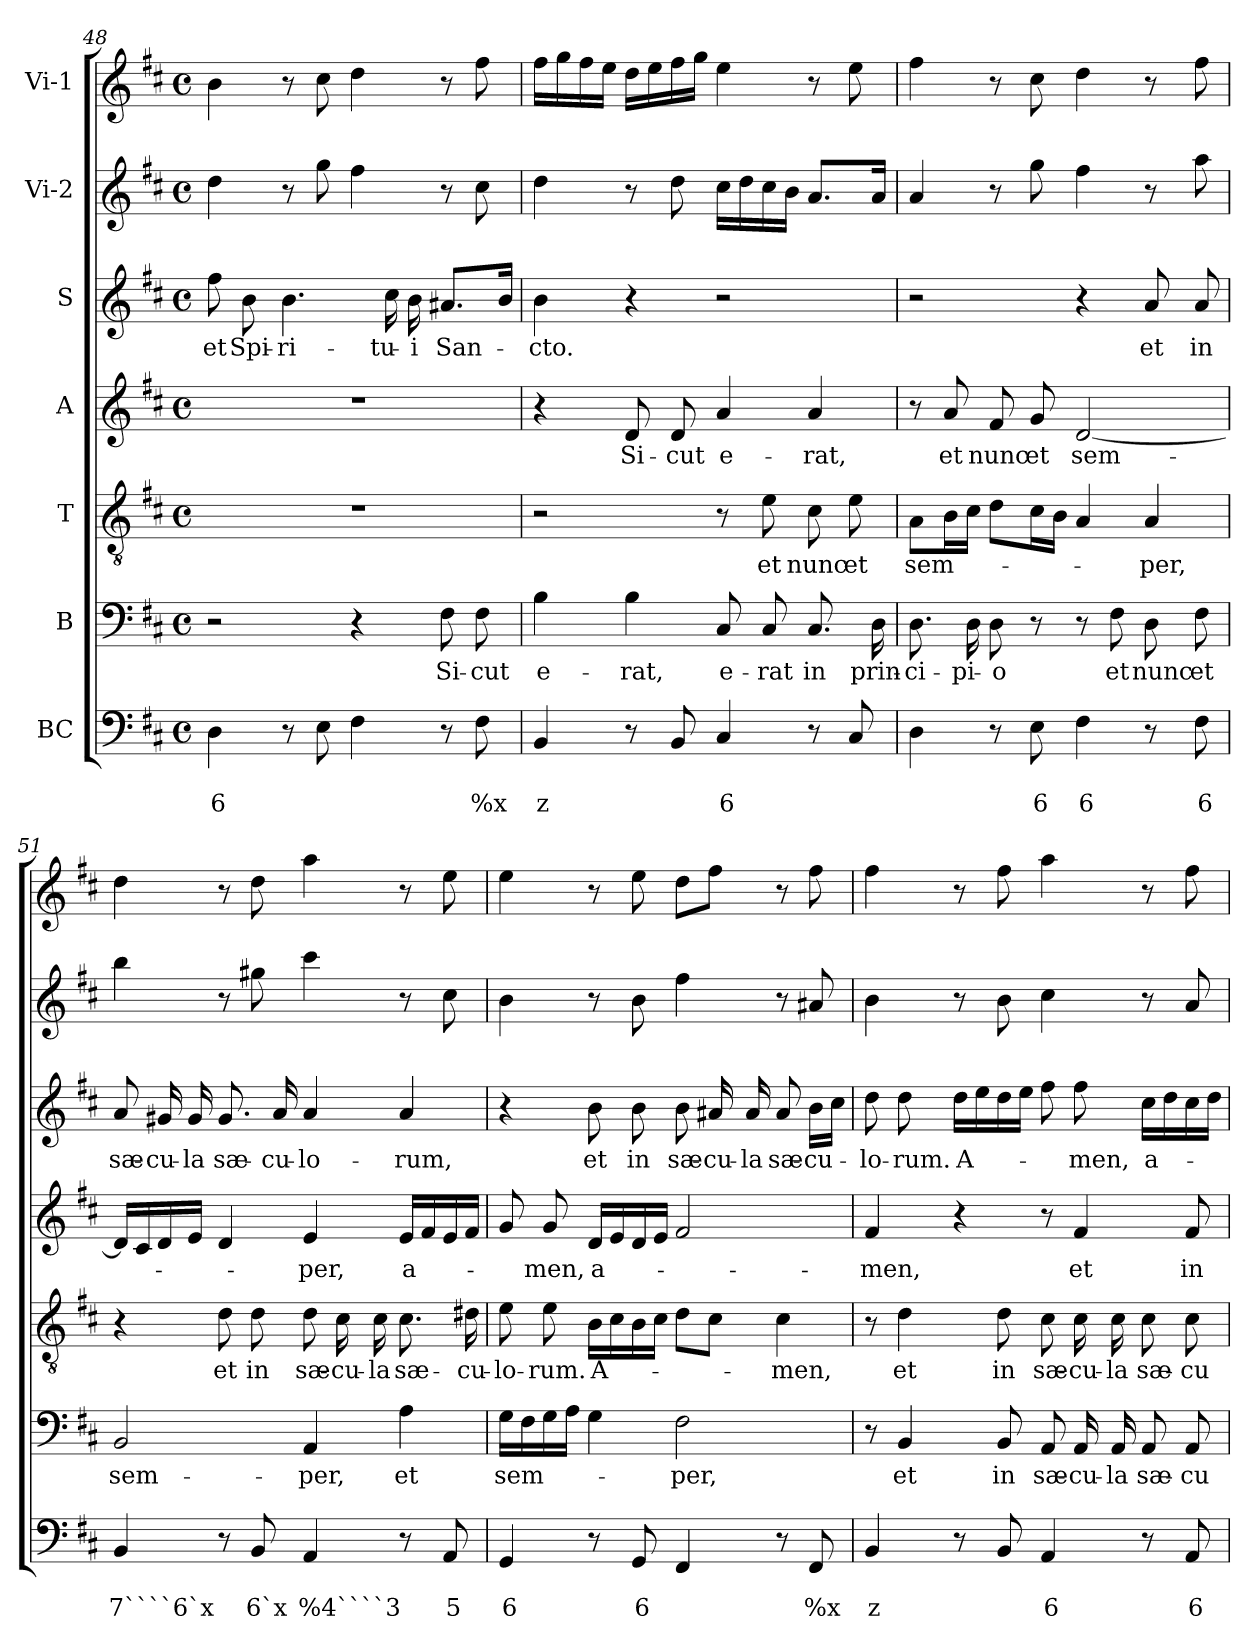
**kern	**text	**text	**kern	**text	**kern	**text	**kern	**text	**kern	**text	**kern	**kern
*part7	*part7	*part7	*part6	*part6	*part5	*part5	*part4	*part4	*part3	*part3	*part2	*part1
*staff7	*staff7	*staff7	*staff6	*staff6	*staff5	*staff5	*staff4	*staff4	*staff3	*staff3	*staff2	*staff1
*I"BC	*	*	*I"B	*	*I"T	*	*I"A	*	*I"S	*	*I"Vi-2	*I"Vi-1
!!LO:LB:g=z
*clefF4	*	*	*clefF4	*	*clefGv2	*	*clefG2	*	*clefG2	*	*clefG2	*clefG2
*k[f#c#]	*	*	*k[f#c#]	*	*k[f#c#]	*	*k[f#c#]	*	*k[f#c#]	*	*k[f#c#]	*k[f#c#]
*D:	*	*	*D:	*	*D:	*	*D:	*	*D:	*	*D:	*D:
*M4/4	*	*	*M4/4	*	*M4/4	*	*M4/4	*	*M4/4	*	*M4/4	*M4/4
*met(c)	*	*	*met(c)	*	*met(c)	*	*met(c)	*	*met(c)	*	*met(c)	*met(c)
=48	=48	=48	=48	=48	=48	=48	=48	=48	=48	=48	=48	=48
!	!	!LO:LY:b	!	!	!	!	!	!	!	!LO:LY:b	!	!
4D\	.	6	2r	.	1r	.	1r	.	8ff#\	et	4dd\	4b\
!	!	!	!	!	!	!	!	!	!	!LO:LY:b	!	!
.	.	.	.	.	.	.	.	.	8b\	Spi-	.	.
!	!	!	!	!	!	!	!	!	!	!LO:LY:b	!	!
8r	.	.	.	.	.	.	.	.	4.b\	-ri-	8r	8r
8E\	.	.	.	.	.	.	.	.	.	.	8gg\	8cc#\
4F#\	.	.	4r	.	.	.	.	.	.	.	4ff#\	4dd\
!	!	!	!	!	!	!	!	!	!	!LO:LY:b	!	!
.	.	.	.	.	.	.	.	.	16cc#\	-tu-	.	.
!	!	!	!	!	!	!	!	!	!	!LO:LY:b	!	!
.	.	.	.	.	.	.	.	.	16b\	-i	.	.
!	!	!	!	!LO:LY:b	!	!	!	!	!	!LO:LY:b	!	!
8r	.	.	8F#\	Si-	.	.	.	.	8.a#X/L	San-	8r	8r
!	!	!LO:LY:b	!	!LO:LY:b	!	!	!	!	!	!	!	!
8F#\	.	%x	8F#\	-cut	.	.	.	.	.	.	8cc#\	8ff#\
.	.	.	.	.	.	.	.	.	16b/Jk	.	.	.
=49	=49	=49	=49	=49	=49	=49	=49	=49	=49	=49	=49	=49
!	!	!LO:LY:b	!	!LO:LY:b	!	!	!	!	!	!LO:LY:b	!	!
4BB/	.	z	4B\	e-	2r	.	4r	.	4b\	-cto.	4dd\	16ff#\LL
.	.	.	.	.	.	.	.	.	.	.	.	16gg\
.	.	.	.	.	.	.	.	.	.	.	.	16ff#\
.	.	.	.	.	.	.	.	.	.	.	.	16ee\JJ
!	!	!	!	!LO:LY:b	!	!	!	!LO:LY:b	!	!	!	!
8r	.	.	4B\	-rat,	.	.	8d/	Si-	4r	.	8r	16dd\LL
.	.	.	.	.	.	.	.	.	.	.	.	16ee\
!	!	!	!	!	!	!	!	!LO:LY:b	!	!	!	!
8BB/	.	.	.	.	.	.	8d/	-cut	.	.	8dd\	16ff#\
.	.	.	.	.	.	.	.	.	.	.	.	16gg\JJ
!	!	!LO:LY:b	!	!LO:LY:b	!	!	!	!LO:LY:b	!	!	!	!
4C#/	.	6	8C#/	e-	8r	.	4a/	e-	2r	.	16cc#\LL	4ee\
.	.	.	.	.	.	.	.	.	.	.	16dd\	.
!	!	!	!	!LO:LY:b	!	!LO:LY:b	!	!	!	!	!	!
.	.	.	8C#/	-rat	8e\	et	.	.	.	.	16cc#\	.
.	.	.	.	.	.	.	.	.	.	.	16b\JJ	.
!	!	!	!	!LO:LY:b	!	!LO:LY:b	!	!LO:LY:b	!	!	!	!
8r	.	.	8.C#/	in	8c#\	nunc	4a/	-rat,	.	.	8.a/L	8r
!	!	!	!	!	!	!LO:LY:b	!	!	!	!	!	!
8C#/	.	.	.	.	8e\	et	.	.	.	.	.	8ee\
!	!	!	!	!LO:LY:b	!	!	!	!	!	!	!	!
.	.	.	16D\	prin-	.	.	.	.	.	.	16a/Jk	.
=50	=50	=50	=50	=50	=50	=50	=50	=50	=50	=50	=50	=50
!	!	!	!	!LO:LY:b	!	!LO:LY:b	!	!	!	!	!	!
4D\	.	.	8.D\	-ci-	8A\L	sem-	8r	.	2r	.	4a/	4ff#\
!	!	!	!	!	!	!	!	!LO:LY:b	!	!	!	!
.	.	.	.	.	16B\L	.	8a/	et	.	.	.	.
!	!	!	!	!LO:LY:b	!	!	!	!	!	!	!	!
.	.	.	16D\	-pi-	16c#\JJ	.	.	.	.	.	.	.
!	!	!	!	!LO:LY:b	!	!	!	!LO:LY:b	!	!	!	!
8r	.	.	8D\	-o	8d\L	.	8f#/	nunc	.	.	8r	8r
!	!	!LO:LY:b	!	!	!	!	!	!LO:LY:b	!	!	!	!
8E\	.	6	8r	.	16c#\L	.	8g/	et	.	.	8gg\	8cc#\
.	.	.	.	.	16B\JJ	.	.	.	.	.	.	.
!	!	!LO:LY:b	!	!	!	!	!	!LO:LY:b	!	!	!	!
4F#\	.	6	8r	.	4A/	.	[2d/	sem-	4r	.	4ff#\	4dd\
!	!	!	!	!LO:LY:b	!	!	!	!	!	!	!	!
.	.	.	8F#\	et	.	.	.	.	.	.	.	.
!	!	!	!	!LO:LY:b	!	!LO:LY:b	!	!	!	!LO:LY:b	!	!
8r	.	.	8D\	nunc	4A/	-per,	.	.	8a/	et	8r	8r
!	!	!LO:LY:b	!	!LO:LY:b	!	!	!	!	!	!LO:LY:b	!	!
8F#\	.	6	8F#\	et	.	.	.	.	8a/	in	8aa\	8ff#\
!!LO:PB:g=z
=51	=51	=51	=51	=51	=51	=51	=51	=51	=51	=51	=51	=51
!	!	!LO:LY:b	!	!LO:LY:b	!	!	!	!	!	!LO:LY:b	!	!
4BB/	.	7````6`x	2BB/	sem-	4r	.	16d/LL]	.	8a/	sæ-	4bb\	4dd\
.	.	.	.	.	.	.	16c#/	.	.	.	.	.
!	!	!	!	!	!	!	!	!	!	!LO:LY:b	!	!
.	.	.	.	.	.	.	16d/	.	16g#X/	-cu-	.	.
!	!	!	!	!	!	!	!	!	!	!LO:LY:b	!	!
.	.	.	.	.	.	.	16e/JJ	.	16g#/	-la	.	.
!	!	!	!	!	!	!LO:LY:b	!	!	!	!LO:LY:b	!	!
8r	.	.	.	.	8d\	et	4d/	.	8.g#/	sæ-	8r	8r
!	!	!LO:LY:b	!	!	!	!LO:LY:b	!	!	!	!	!	!
8BB/	.	6`x	.	.	8d\	in	.	.	.	.	8gg#X\	8dd\
!	!	!	!	!	!	!	!	!	!	!LO:LY:b	!	!
.	.	.	.	.	.	.	.	.	16a/	-cu-	.	.
!	!	!LO:LY:b	!	!LO:LY:b	!	!LO:LY:b	!	!LO:LY:b	!	!LO:LY:b	!	!
4AA/	.	%4````3	4AA/	-per,	8d\	sæ-	4e/	-per,	4a/	-lo-	4ccc#\	4aa\
!	!	!	!	!	!	!LO:LY:b	!	!	!	!	!	!
.	.	.	.	.	16c#\	-cu-	.	.	.	.	.	.
!	!	!	!	!	!	!LO:LY:b	!	!	!	!	!	!
.	.	.	.	.	16c#\	-la	.	.	.	.	.	.
!	!	!	!	!LO:LY:b	!	!LO:LY:b	!	!LO:LY:b	!	!LO:LY:b	!	!
8r	.	.	4A\	et	8.c#\	sæ-	16e/LL	a-	4a/	-rum,	8r	8r
.	.	.	.	.	.	.	16f#/	.	.	.	.	.
!	!	!LO:LY:b	!	!	!	!	!	!	!	!	!	!
8AA/	.	5	.	.	.	.	16e/	.	.	.	8cc#\	8ee\
!	!	!	!	!	!	!LO:LY:b	!	!	!	!	!	!
.	.	.	.	.	16d#X\	-cu-	16f#/JJ	.	.	.	.	.
=52	=52	=52	=52	=52	=52	=52	=52	=52	=52	=52	=52	=52
!	!	!LO:LY:b	!	!LO:LY:b	!	!LO:LY:b	!	!	!	!	!	!
4GG/	.	6	16G\LL	sem-	8e\	-lo-	8g/	.	4r	.	4b\	4ee\
.	.	.	16F#\	.	.	.	.	.	.	.	.	.
!	!	!	!	!	!	!LO:LY:b	!	!LO:LY:b	!	!	!	!
.	.	.	16G\	.	8e\	-rum.	8g/	-men,	.	.	.	.
.	.	.	16A\JJ	.	.	.	.	.	.	.	.	.
!	!	!	!	!	!	!LO:LY:b	!	!LO:LY:b	!	!LO:LY:b	!	!
8r	.	.	4G\	.	16B\LL	A-	16d/LL	a-	8b\	et	8r	8r
.	.	.	.	.	16c#\	.	16e/	.	.	.	.	.
!	!	!LO:LY:b	!	!	!	!	!	!	!	!LO:LY:b	!	!
8GG/	.	6	.	.	16B\	.	16d/	.	8b\	in	8b\	8ee\
.	.	.	.	.	16c#\JJ	.	16e/JJ	.	.	.	.	.
!	!	!	!	!LO:LY:b	!	!	!	!	!	!LO:LY:b	!	!
4FF#/	.	.	2F#\	-per,	8d\L	.	2f#/	.	8b\	sæ-	4ff#\	8dd\L
!	!	!	!	!	!	!	!	!	!	!LO:LY:b	!	!
.	.	.	.	.	8c#\J	.	.	.	16a#X/	-cu-	.	8ff#\J
!	!	!	!	!	!	!	!	!	!	!LO:LY:b	!	!
.	.	.	.	.	.	.	.	.	16a#/	-la	.	.
!	!	!	!	!	!	!LO:LY:b	!	!	!	!LO:LY:b	!	!
8r	.	.	.	.	4c#\	-men,	.	.	8a#/	sæ-	8r	8r
!	!	!LO:LY:b	!	!	!	!	!	!	!	!LO:LY:b	!	!
8FF#/	.	%x	.	.	.	.	.	.	16b\LL	-cu-	8a#X/	8ff#\
.	.	.	.	.	.	.	.	.	16cc#\JJ	.	.	.
=53	=53	=53	=53	=53	=53	=53	=53	=53	=53	=53	=53	=53
!	!	!LO:LY:b	!	!	!	!	!	!LO:LY:b	!	!LO:LY:b	!	!
4BB/	.	z	8r	.	8r	.	4f#/	-men,	8dd\	-lo-	4b\	4ff#\
!	!	!	!	!LO:LY:b	!	!LO:LY:b	!	!	!	!LO:LY:b	!	!
.	.	.	4BB/	et	4d\	et	.	.	8dd\	-rum.	.	.
!	!	!	!	!	!	!	!	!	!	!LO:LY:b	!	!
8r	.	.	.	.	.	.	4r	.	16dd\LL	A-	8r	8r
.	.	.	.	.	.	.	.	.	16ee\	.	.	.
!	!	!	!	!LO:LY:b	!	!LO:LY:b	!	!	!	!	!	!
8BB/	.	.	8BB/	in	8d\	in	.	.	16dd\	.	8b\	8ff#\
.	.	.	.	.	.	.	.	.	16ee\JJ	.	.	.
!	!	!LO:LY:b	!	!LO:LY:b	!	!LO:LY:b	!	!	!	!	!	!
4AA/	.	6	8AA/	sæ-	8c#\	sæ-	8r	.	8ff#\	.	4cc#\	4aa\
!	!	!	!	!LO:LY:b	!	!LO:LY:b	!	!LO:LY:b	!	!LO:LY:b	!	!
.	.	.	16AA/	-cu-	16c#\	-cu-	4f#/	et	8ff#\	-men,	.	.
!	!	!	!	!LO:LY:b	!	!LO:LY:b	!	!	!	!	!	!
.	.	.	16AA/	-la	16c#\	-la	.	.	.	.	.	.
!	!	!	!	!LO:LY:b	!	!LO:LY:b	!	!	!	!LO:LY:b	!	!
8r	.	.	8AA/	sæ-	8c#\	sæ-	.	.	16cc#\LL	a-	8r	8r
.	.	.	.	.	.	.	.	.	16dd\	.	.	.
!	!	!LO:LY:b	!	!LO:LY:b	!	!LO:LY:b	!	!LO:LY:b	!	!	!	!
8AA/	.	6	8AA/	-cu-	8c#\	-cu-	8f#/	in	16cc#\	.	8a/	8ff#\
.	.	.	.	.	.	.	.	.	16dd\JJ	.	.	.
=	=	=	=	=	=	=	=	=	=	=	=	=
*-	*-	*-	*-	*-	*-	*-	*-	*-	*-	*-	*-	*-
